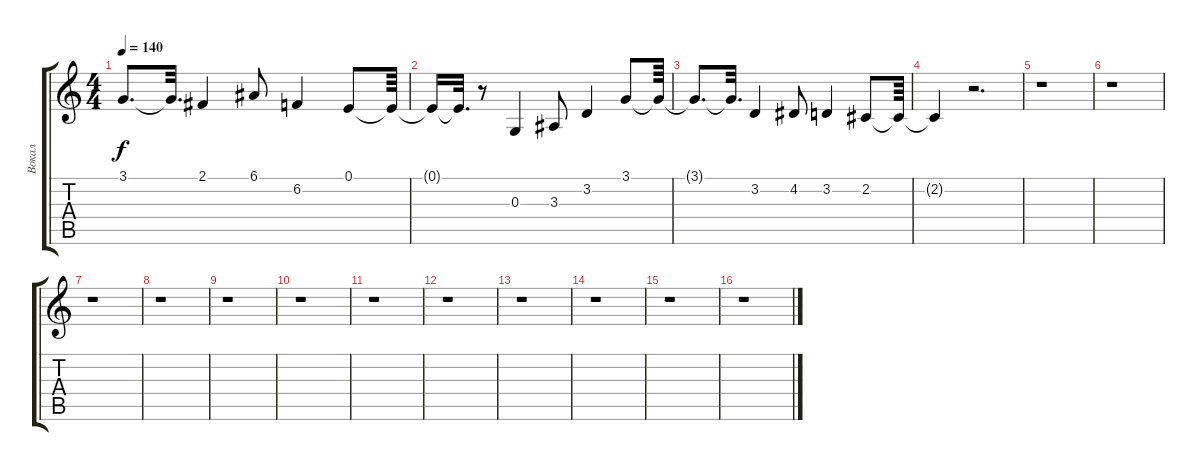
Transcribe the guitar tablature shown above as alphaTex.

\track ("Вокал" "Вокал") {instrument fx5brightness}
\staff {score tabs}
\tuning (E4 B3 G3 D3 A2 E2) {hide}
\ts (4 4)
\tempo 140
\clef g2
\ks c
3.1{t}.8{d dy f} 3.1{t}.32{d} 2.1.4 6.1.8 6.2.4 0.1.8 0.1{t}.64 |
0.1{t}.16 0.1{t}.32{d} r.8 0.3.4 3.3.8 3.2.4 3.1.8 3.1{t}.64 |
3.1{t}.8{d} 3.1{t}.32{d} 3.2.4 4.2.8 3.2.4 2.2.8 2.2{t}.64 |
2.2{t}.4 r.2{d} |
r.1 |
r.1 |
r.1 |
r.1 |
r.1 |
r.1 |
r.1 |
r.1 |
r.1 |
r.1 |
r.1 |
r.1
